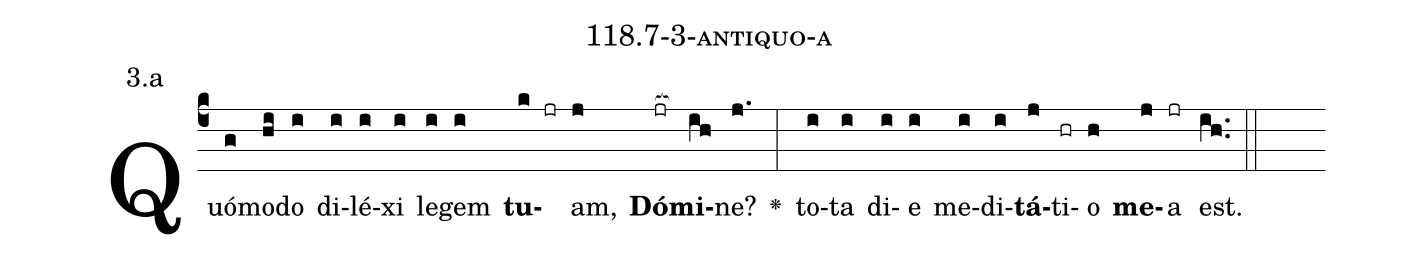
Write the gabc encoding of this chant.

name: 118.7-3-antiquo-a;
annotation: 3.a;
%%
(c4)Quó(g)mo(hi)do(i) di(i)lé(i)xi(i) le(i)gem(i) <b>tu</b>(k jr)am,(j) <b>Dó</b>(jr[ocb:1{])<b>mi</b>(ih[ocb:0}])ne?(j.) <v>\greheightstar</v>(:) to(i)ta(i) di(i)e(i) me(i)di(i)<b>tá</b>(j)ti(hr)o(h) <b>me</b>(j)a(jr) est.(ih..) (::)


%E(i) u(i) o(j) u(h) a(j) e.(ih..) (::)
